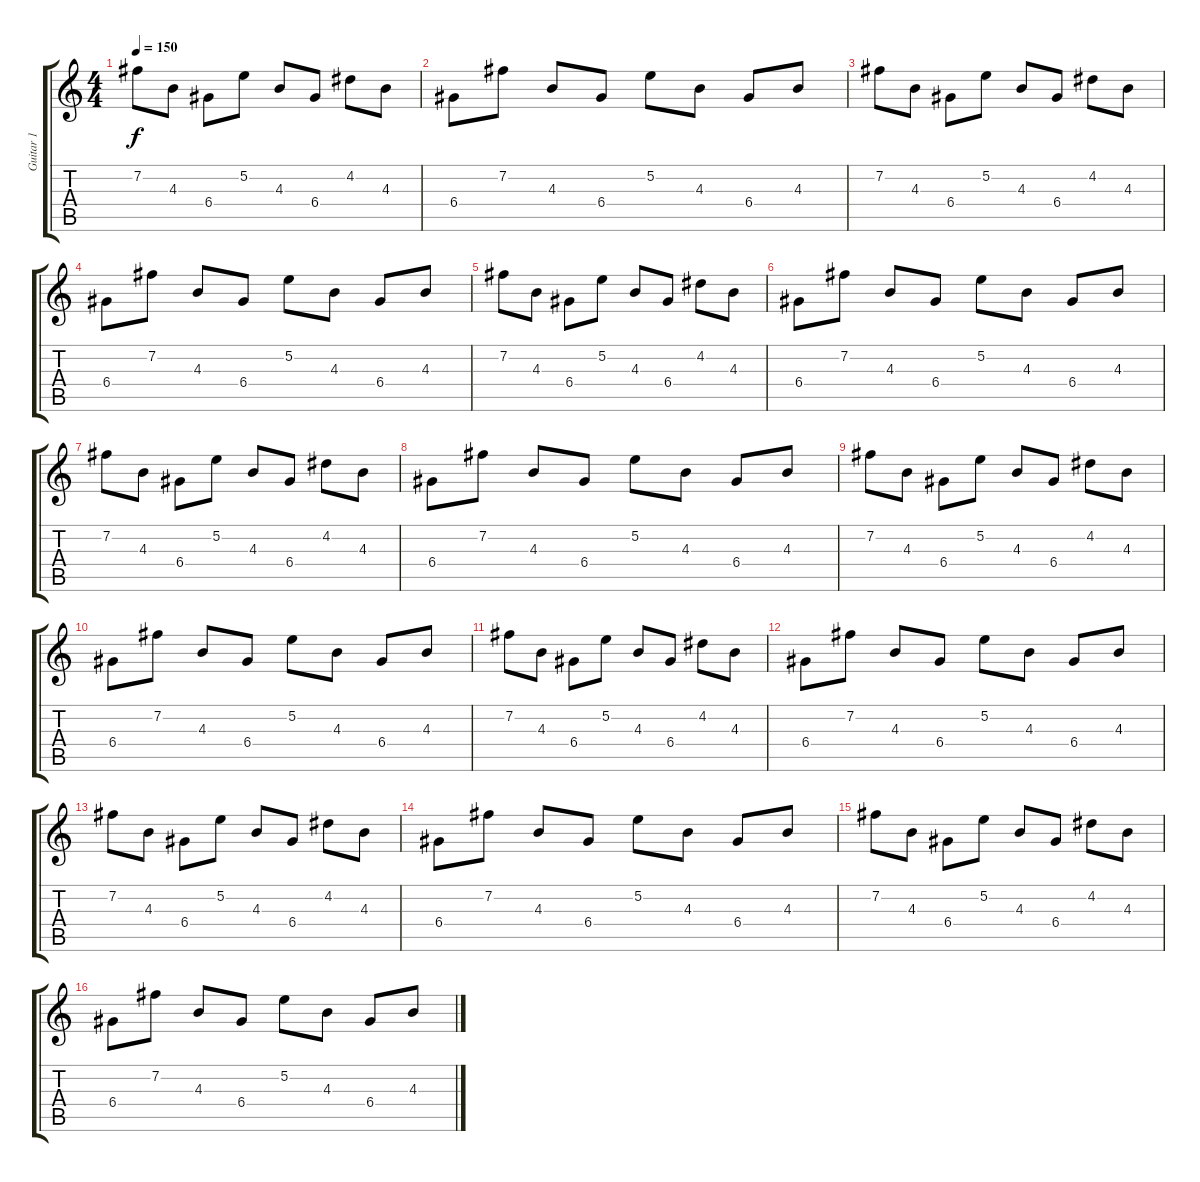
\track ("Guitar 1" "Guitar 1") {instrument acousticguitarsteel}
\staff {score tabs}
\tuning (E4 B3 G3 D3 A2 E2) {hide}
\ts (4 4)
\tempo 150
\clef g2
\ks c
7.2.8{dy f} 4.3.8 6.4.8 5.2.8 4.3.8 6.4.8 4.2.8 4.3.8 |
6.4.8 7.2.8 4.3.8 6.4.8 5.2.8 4.3.8 6.4.8 4.3.8 |
7.2.8 4.3.8 6.4.8 5.2.8 4.3.8 6.4.8 4.2.8 4.3.8 |
6.4.8 7.2.8 4.3.8 6.4.8 5.2.8 4.3.8 6.4.8 4.3.8 |
7.2.8 4.3.8 6.4.8 5.2.8 4.3.8 6.4.8 4.2.8 4.3.8 |
6.4.8 7.2.8 4.3.8 6.4.8 5.2.8 4.3.8 6.4.8 4.3.8 |
7.2.8 4.3.8 6.4.8 5.2.8 4.3.8 6.4.8 4.2.8 4.3.8 |
6.4.8 7.2.8 4.3.8 6.4.8 5.2.8 4.3.8 6.4.8 4.3.8 |
7.2.8 4.3.8 6.4.8 5.2.8 4.3.8 6.4.8 4.2.8 4.3.8 |
6.4.8 7.2.8 4.3.8 6.4.8 5.2.8 4.3.8 6.4.8 4.3.8 |
7.2.8 4.3.8 6.4.8 5.2.8 4.3.8 6.4.8 4.2.8 4.3.8 |
6.4.8 7.2.8 4.3.8 6.4.8 5.2.8 4.3.8 6.4.8 4.3.8 |
7.2.8 4.3.8 6.4.8 5.2.8 4.3.8 6.4.8 4.2.8 4.3.8 |
6.4.8 7.2.8 4.3.8 6.4.8 5.2.8 4.3.8 6.4.8 4.3.8 |
7.2.8 4.3.8 6.4.8 5.2.8 4.3.8 6.4.8 4.2.8 4.3.8 |
6.4.8 7.2.8 4.3.8 6.4.8 5.2.8 4.3.8 6.4.8 4.3.8
